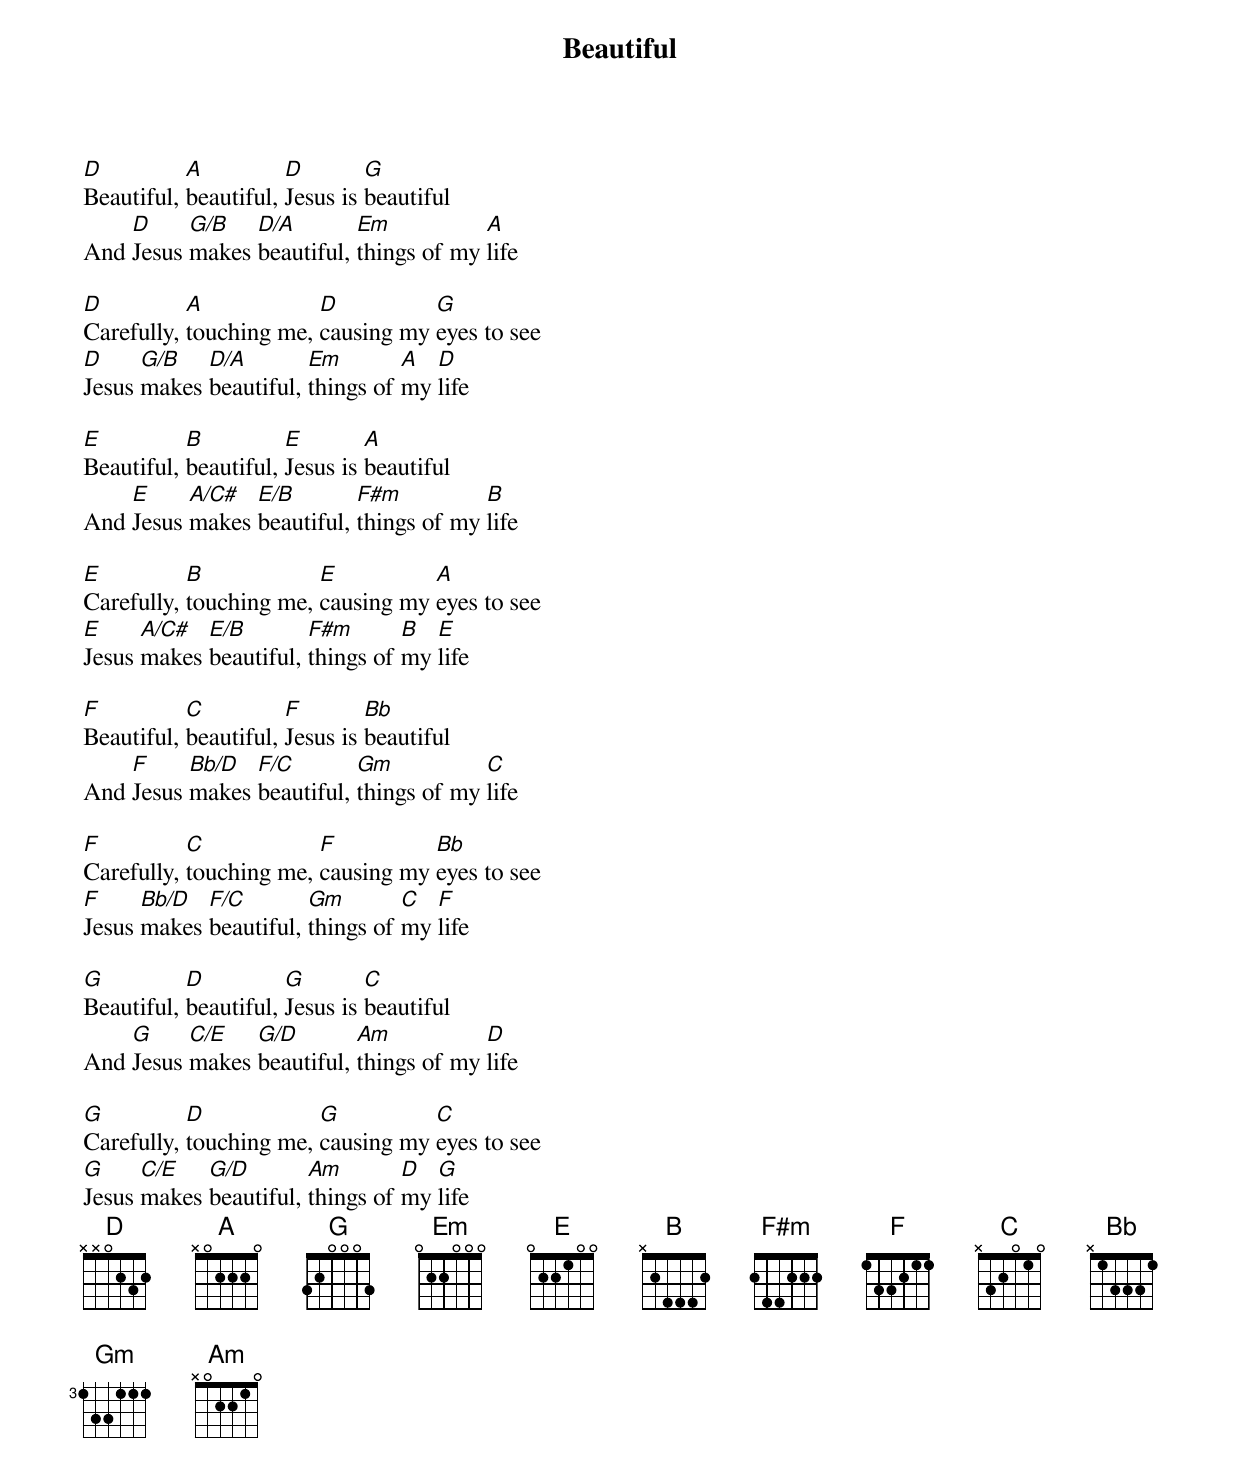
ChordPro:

{title: Beautiful}
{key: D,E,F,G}
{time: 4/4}
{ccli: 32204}
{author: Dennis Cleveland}
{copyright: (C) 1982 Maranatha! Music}

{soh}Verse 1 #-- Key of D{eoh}
[D]Beautiful, [A]beautiful, [D]Jesus is [G]beautiful
And [D]Jesus [G/B]makes [D/A]beautiful, [Em]things of my [A]life

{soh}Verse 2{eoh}
[D]Carefully, [A]touching me, [D]causing my [G]eyes to see
[D]Jesus [G/B]makes [D/A]beautiful, [Em]things of [A]my [D]life

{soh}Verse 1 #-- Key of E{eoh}
[E]Beautiful, [B]beautiful, [E]Jesus is [A]beautiful
And [E]Jesus [A/C#]makes [E/B]beautiful, [F#m]things of my [B]life

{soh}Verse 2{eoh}
[E]Carefully, [B]touching me, [E]causing my [A]eyes to see
[E]Jesus [A/C#]makes [E/B]beautiful, [F#m]things of [B]my [E]life

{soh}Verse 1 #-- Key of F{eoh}
[F]Beautiful, [C]beautiful, [F]Jesus is [Bb]beautiful
And [F]Jesus [Bb/D]makes [F/C]beautiful, [Gm]things of my [C]life

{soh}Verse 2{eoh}
[F]Carefully, [C]touching me, [F]causing my [Bb]eyes to see
[F]Jesus [Bb/D]makes [F/C]beautiful, [Gm]things of [C]my [F]life

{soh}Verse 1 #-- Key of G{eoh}
[G]Beautiful, [D]beautiful, [G]Jesus is [C]beautiful
And [G]Jesus [C/E]makes [G/D]beautiful, [Am]things of my [D]life

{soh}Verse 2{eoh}
[G]Carefully, [D]touching me, [G]causing my [C]eyes to see
[G]Jesus [C/E]makes [G/D]beautiful, [Am]things of [D]my [G]life
